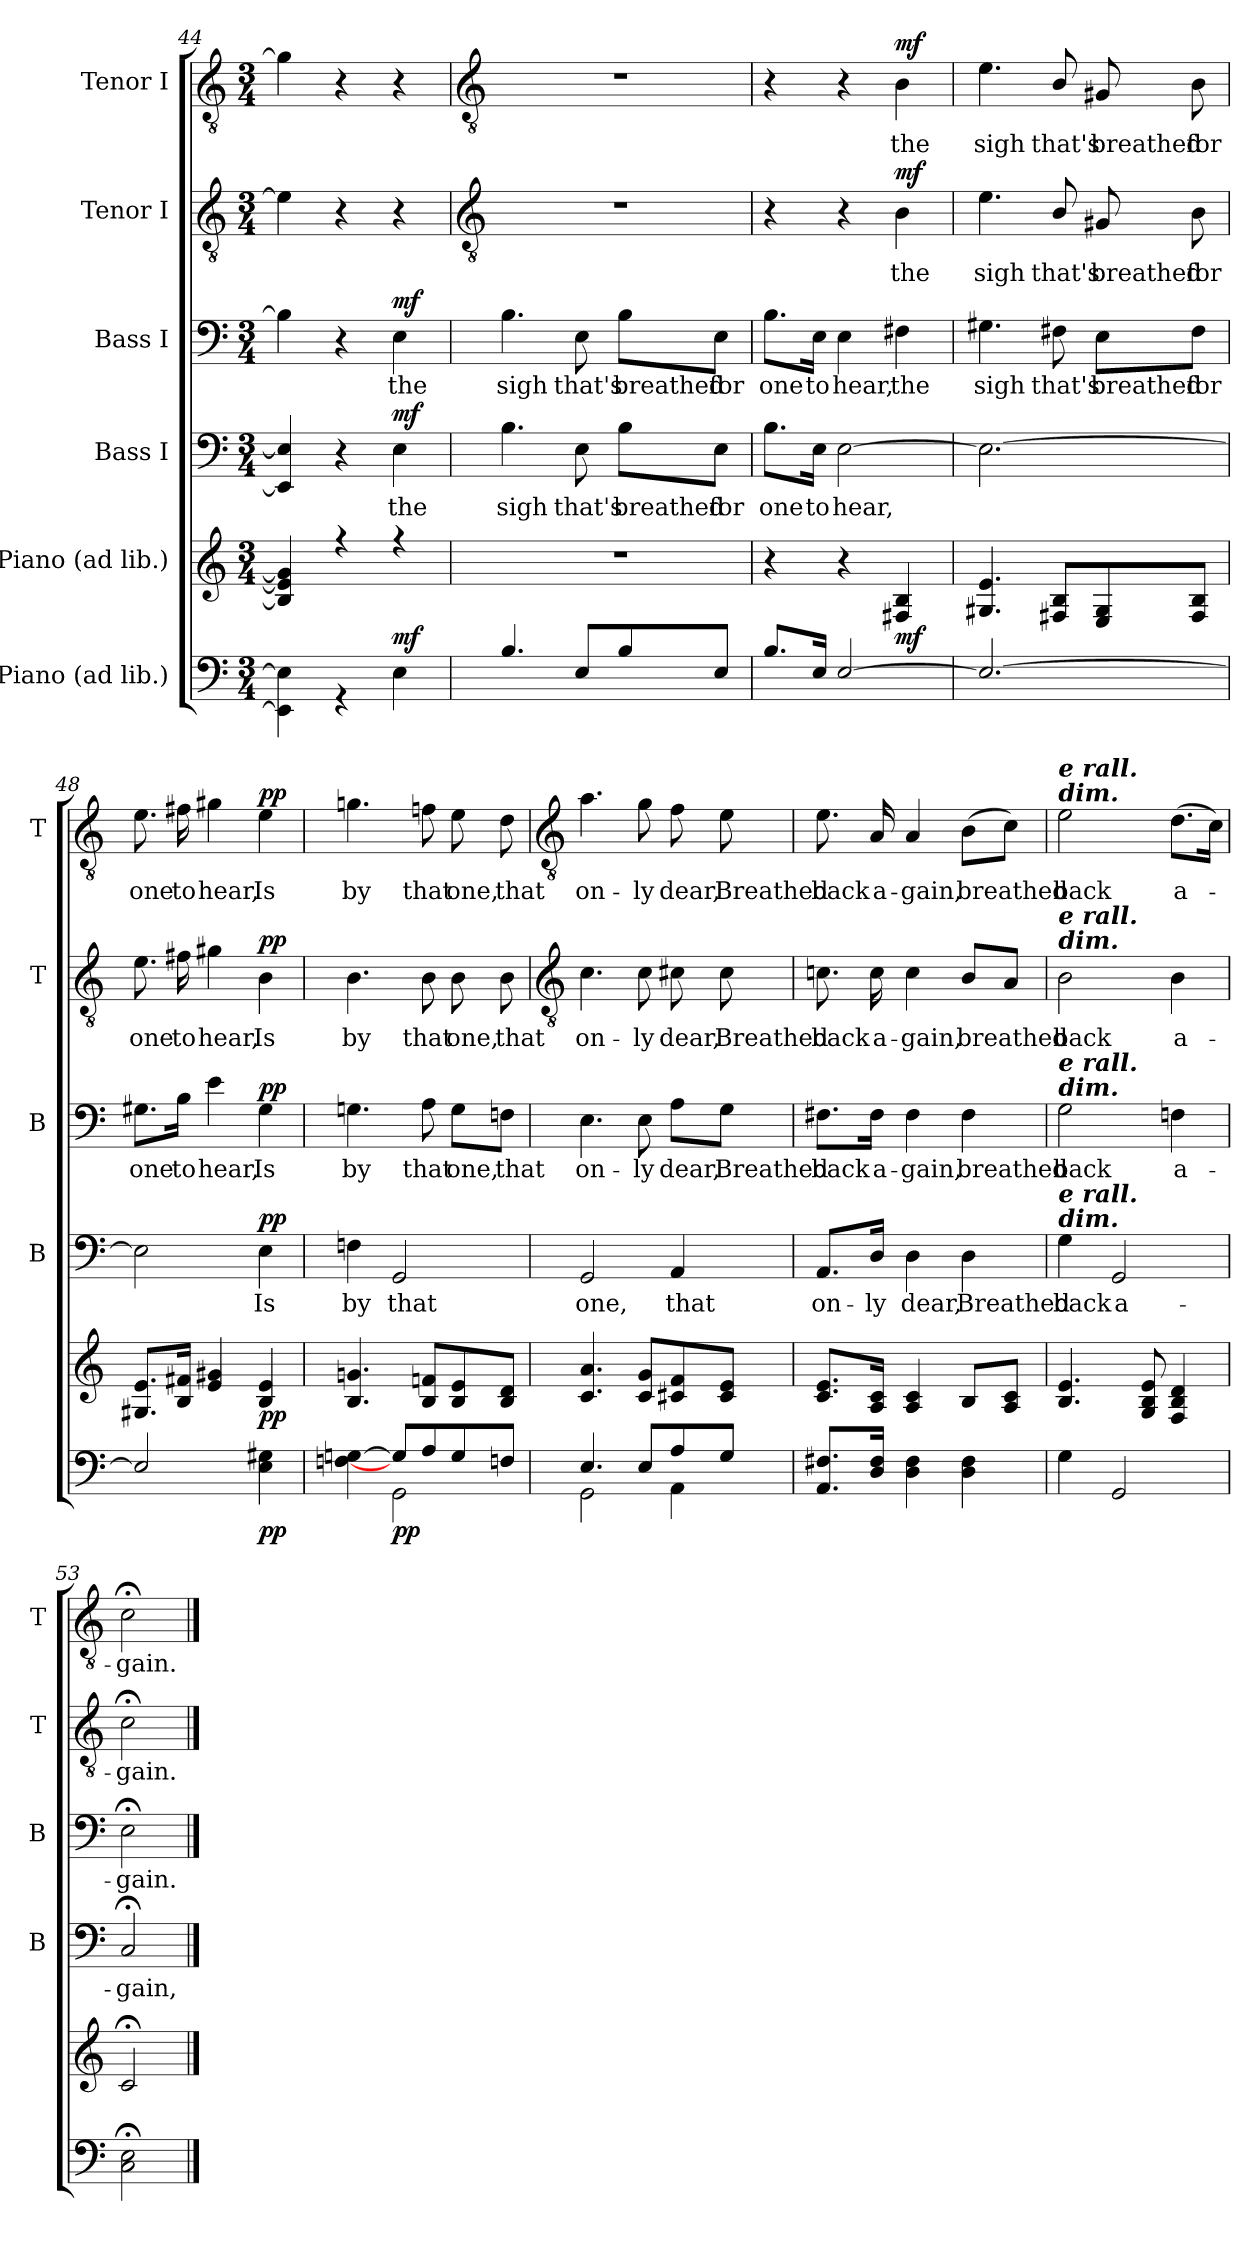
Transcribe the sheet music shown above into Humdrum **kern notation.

**kern	**dynam	**kern	**dynam	**kern	**text	**dynam	**kern	**text	**dynam	**kern	**text	**dynam	**kern	**text	**dynam
*part6	*part6	*part5	*part5	*part4	*part4	*part4	*part3	*part3	*part3	*part2	*part2	*part2	*part1	*part1	*part1
*staff6	*staff6	*staff5	*staff5	*staff4	*staff4	*staff4	*staff3	*staff3	*staff3	*staff2	*staff2	*staff2	*staff1	*staff1	*staff1
*I"Piano (ad lib.)	*	*I"Piano (ad lib.)	*	*I"Bass I	*	*	*I"Bass I	*	*	*I"Tenor I	*	*	*I"Tenor I	*	*
*	*	*	*	*I'B	*	*	*I'B	*	*	*I'T	*	*	*I'T	*	*
*clefF4	*	*clefG2	*	*clefF4	*	*	*clefF4	*	*	*clefGv2	*	*	*clefGv2	*	*
*k[]	*	*k[]	*	*k[]	*	*	*k[]	*	*	*k[]	*	*	*k[]	*	*
*C:	*	*C:	*	*C:	*	*	*C:	*	*	*C:	*	*	*C:	*	*
*M3/4	*	*M3/4	*	*M3/4	*	*	*M3/4	*	*	*M3/4	*	*	*M3/4	*	*
=44	=44	=44	=44	=44	=44	=44	=44	=44	=44	=44	=44	=44	=44	=44	=44
*^	*	*^	*	*	*	*	*	*	*	*	*	*	*	*	*
2.ryy	4EE] 4E]	.	4B] 4e] 4g#]	2.ryy	.	4EE] 4E]	.	.	4B]	.	.	4e]	.	.	4g#]	.	.
.	4r	.	4r	.	.	4r	.	.	4r	.	.	4r	.	.	4r	.	.
!	!	!LO:DY:a	!	!	!	!	!LO:LY:b	!LO:DY:b	!	!LO:LY:b	!LO:DY:b	!	!	!	!	!	!
.	4E	mf	4r	.	.	4E	the	mf	4E	the	mf	4r	.	.	4r	.	.
*	*	*	*v	*v	*	*	*	*	*	*	*	*	*	*	*	*	*
!!LO:LB:g=z
=45	=45	=45	=45	=45	=45	=45	=45	=45	=45	=45	=45	=45	=45	=45	=45	=45
*	*	*	*	*	*	*	*	*	*	*	*clefGv2	*	*	*clefGv2	*	*
!	!LO:N:vis=1	!	!LO:N:vis=1	!	!	!LO:LY:b	!	!	!LO:LY:b	!	!LO:N:vis=1	!	!	!LO:N:vis=1	!	!
4.B	2.ryy	.	2.r	.	4.B	sigh	.	4.B	sigh	.	2.r	.	.	2.r	.	.
!	!	!	!	!	!	!LO:LY:b	!	!	!LO:LY:b	!	!	!	!	!	!	!
8EL	.	.	.	.	8E	that's	.	8E	that's	.	.	.	.	.	.	.
!	!	!	!	!	!	!LO:LY:b	!	!	!LO:LY:b	!	!	!	!	!	!	!
8B	.	.	.	.	8B\L	breathed	.	8B\L	breathed	.	.	.	.	.	.	.
!	!	!	!	!	!	!LO:LY:b	!	!	!LO:LY:b	!	!	!	!	!	!	!
8EJ	.	.	.	.	8E\J	for	.	8E\J	for	.	.	.	.	.	.	.
=46	=46	=46	=46	=46	=46	=46	=46	=46	=46	=46	=46	=46	=46	=46	=46	=46
!	!LO:N:vis=1	!	!	!	!	!LO:LY:b	!	!	!LO:LY:b	!	!	!	!	!	!	!
8.BL	2.ryy	.	4r	.	8.B\L	one	.	8.B\L	one	.	4r	.	.	4r	.	.
!	!	!	!	!	!	!LO:LY:b	!	!	!LO:LY:b	!	!	!	!	!	!	!
16EJ	.	.	.	.	16E\Jk	to	.	16E\Jk	to	.	.	.	.	.	.	.
!	!	!	!	!	!	!LO:LY:b	!	!	!LO:LY:b	!	!	!	!	!	!	!
[2E	.	.	4r	.	[2E	hear,	.	4E	hear,	.	4r	.	.	4r	.	.
!	!	!	!	!LO:DY:b	!	!	!	!	!LO:LY:b	!	!	!LO:LY:b	!LO:DY:b	!	!LO:LY:b	!LO:DY:b
.	.	.	4F#X 4B	mf	.	.	.	4F#X	the	.	4B	the	mf	4B	the	mf
=47	=47	=47	=47	=47	=47	=47	=47	=47	=47	=47	=47	=47	=47	=47	=47	=47
!	!LO:N:vis=1	!	!	!	!	!	!	!	!LO:LY:b	!	!	!LO:LY:b	!	!	!LO:LY:b	!
2.E_	2.ryy	.	4.G#X 4.e	.	2.E_	.	.	4.G#X	sigh	.	4.e	sigh	.	4.e	sigh	.
!	!	!	!	!	!	!	!	!	!LO:LY:b	!	!	!LO:LY:b	!	!	!LO:LY:b	!
.	.	.	8F#X/ 8B/L	.	.	.	.	8F#X\	that's	.	8B/	that's	.	8B/	that's	.
!	!	!	!	!	!	!	!	!	!LO:LY:b	!	!	!LO:LY:b	!	!	!LO:LY:b	!
.	.	.	8E 8G#	.	.	.	.	8E\L	breathed	.	8G#X	breathed	.	8G#X	breathed	.
!	!	!	!	!	!	!	!	!	!LO:LY:b	!	!	!LO:LY:b	!	!	!LO:LY:b	!
.	.	.	8F# 8BJ	.	.	.	.	8F#\J	for	.	8B	for	.	8B	for	.
=48	=48	=48	=48	=48	=48	=48	=48	=48	=48	=48	=48	=48	=48	=48	=48	=48
!	!LO:N:vis=1	!	!	!	!	!	!	!	!LO:LY:b	!	!	!LO:LY:b	!	!	!LO:LY:b	!
2E]	2.ryy	.	8.G#X 8.eL	.	2E]	.	.	8.G#X\L	one	.	8.e	one	.	8.e	one	.
!	!	!	!	!	!	!	!	!	!LO:LY:b	!	!	!LO:LY:b	!	!	!LO:LY:b	!
.	.	.	16B 16f#XJ	.	.	.	.	16B\Jk	to	.	16f#X	to	.	16f#X	to	.
!	!	!	!	!	!	!	!	!	!LO:LY:b	!	!	!LO:LY:b	!	!	!LO:LY:b	!
.	.	.	4e 4g#X	.	.	.	.	4e	hear,	.	4g#X	hear,	.	4g#X	hear,	.
!	!	!LO:DY:b	!	!LO:DY:b	!	!LO:LY:b	!LO:DY:b	!	!LO:LY:b	!LO:DY:b	!	!LO:LY:b	!LO:DY:b	!	!LO:LY:b	!LO:DY:b
4E\ 4G#X\	.	pp	4B 4e	pp	4E	Is	pp	4G#	Is	pp	4B	Is	pp	4e	Is	pp
=49	=49	=49	=49	=49	=49	=49	=49	=49	=49	=49	=49	=49	=49	=49	=49	=49
!	!	!	!	!	!	!LO:LY:b	!	!	!LO:LY:b	!	!	!LO:LY:b	!	!	!LO:LY:b	!
[4Fn\ [4Gn\	4ryy	.	4.B 4.gn	.	4Fn	by	.	4.Gn	by	.	4.B	by	.	4.gn	by	.
!	!	!LO:DY:b	!	!	!	!LO:LY:b	!	!	!	!	!	!	!	!	!	!
8G/L]	2GG\	pp	.	.	2GG	that	.	.	.	.	.	.	.	.	.	.
!	!	!	!	!	!	!	!	!	!LO:LY:b	!	!	!LO:LY:b	!	!	!LO:LY:b	!
8A/	.	.	8B 8fnL	.	.	.	.	8A	that	.	8B	that	.	8fn	that	.
!	!	!	!	!	!	!	!	!	!LO:LY:b	!	!	!LO:LY:b	!	!	!LO:LY:b	!
8G/	.	.	8B 8e	.	.	.	.	8G\L	one,	.	8B	one,	.	8e	one,	.
!	!	!	!	!	!	!	!	!	!LO:LY:b	!	!	!LO:LY:b	!	!	!LO:LY:b	!
8Fn/J	.	.	8B 8dJ	.	.	.	.	8Fn\J	that	.	8B	that	.	8d	that	.
!!LO:LB:g=z
=50	=50	=50	=50	=50	=50	=50	=50	=50	=50	=50	=50	=50	=50	=50	=50	=50
*	*	*	*	*	*	*	*	*	*	*	*clefGv2	*	*	*clefGv2	*	*
!	!	!	!	!	!	!LO:LY:b	!	!	!LO:LY:b	!	!	!LO:LY:b	!	!	!LO:LY:b	!
4.E/	2GG\	.	4.c 4.a	.	2GG	one,	.	4.E	on-	.	4.c	on-	.	4.a	on-	.
!	!	!	!	!	!	!	!	!	!LO:LY:b	!	!	!LO:LY:b	!	!	!LO:LY:b	!
8E/L	.	.	8c 8gL	.	.	.	.	8E	-ly	.	8c	-ly	.	8g	-ly	.
!	!	!	!	!	!	!LO:LY:b	!	!	!LO:LY:b	!	!	!LO:LY:b	!	!	!LO:LY:b	!
8A/	4AA\	.	8c#X 8f	.	4AA	that	.	8A\L	dear,	.	8c#X	dear,	.	8f	dear,	.
!	!	!	!	!	!	!	!	!	!LO:LY:b	!	!	!LO:LY:b	!	!	!LO:LY:b	!
8G/J	.	.	8c# 8eJ	.	.	.	.	8G\J	Breathed	.	8c#	Breathed	.	8e	Breathed	.
=51	=51	=51	=51	=51	=51	=51	=51	=51	=51	=51	=51	=51	=51	=51	=51	=51
!	!	!	!	!	!	!LO:LY:b	!	!	!LO:LY:b	!	!	!LO:LY:b	!	!	!LO:LY:b	!
8.AA 8.F#XL	2.ryy	.	8.c 8.eL	.	8.AA/L	on-	.	8.F#X\L	back	.	8.cn	back	.	8.e	back	.
!	!	!	!	!	!	!LO:LY:b	!	!	!LO:LY:b	!	!	!LO:LY:b	!	!	!LO:LY:b	!
16D 16F#J	.	.	16A 16cJ	.	16D/Jk	-ly	.	16F#\Jk	a-	.	16c	a-	.	16A	a-	.
!	!	!	!	!	!	!LO:LY:b	!	!	!LO:LY:b	!	!	!LO:LY:b	!	!	!LO:LY:b	!
4D\ 4F#\	.	.	4A 4c	.	4D	dear,	.	4F#	-gain,	.	4c	-gain,	.	4A	-gain,	.
!	!	!	!	!	!	!LO:LY:b	!	!	!LO:LY:b	!	!	!LO:LY:b	!	!	!LO:LY:b	!
4D\ 4F#\	.	.	8BL	.	4D	Breathed	.	4F#	breathed	.	8BL	breathed	.	(>8BL	breathed	.
.	.	.	8A 8cJ	.	.	.	.	.	.	.	8AJ	.	.	8cJ)	.	.
=52	=52	=52	=52	=52	=52	=52	=52	=52	=52	=52	=52	=52	=52	=52	=52	=52
!	!	!	!	!	!	!	!	!	!	!	!	!	!	!LO:TX:a:Bi:t=dim.	!	!
!	!	!	!	!	!	!	!	!	!	!	!	!	!	!LO:TX:a:Bi:t=e rall.	!	!
!	!	!	!	!	!	!	!	!	!	!	!LO:TX:a:Bi:t=dim.	!	!	!	!	!
!	!	!	!	!	!	!	!	!	!	!	!LO:TX:a:Bi:t=e rall.	!	!	!	!	!
!	!	!	!	!	!	!	!	!LO:TX:a:Bi:t=dim.	!	!	!	!	!	!	!	!
!	!	!	!	!	!	!	!	!LO:TX:a:Bi:t=e rall.	!	!	!	!	!	!	!	!
!	!	!	!	!	!LO:TX:a:Bi:t=dim.	!	!	!	!	!	!	!	!	!	!	!
!	!	!	!	!	!LO:TX:a:Bi:t=e rall.	!	!	!	!	!	!	!	!	!	!	!
!	!	!	!	!	!	!LO:LY:b	!	!	!LO:LY:b	!	!	!LO:LY:b	!	!	!LO:LY:b	!
4G\	2.ryy	.	4.B 4.e	.	4G	-back	.	2G	back	.	2B	back	.	2e	back	.
!	!	!	!	!	!	!LO:LY:b	!	!	!	!	!	!	!	!	!	!
2GG	.	.	.	.	2GG	a-	.	.	.	.	.	.	.	.	.	.
.	.	.	8G 8B 8e	.	.	.	.	.	.	.	.	.	.	.	.	.
!	!	!	!	!	!	!	!	!	!LO:LY:b	!	!	!LO:LY:b	!	!	!LO:LY:b	!
.	.	.	4F 4B 4d	.	.	.	.	4Fn	a-	.	4B	a-	.	(>8.dL	a-	.
.	.	.	.	.	.	.	.	.	.	.	.	.	.	16cJ)	.	.
=53	=53	=53	=53	=53	=53	=53	=53	=53	=53	=53	=53	=53	=53	=53	=53	=53
!	!	!	!	!	!	!LO:LY:b	!	!	!LO:LY:b	!	!	!LO:LY:b	!	!	!LO:LY:b	!
2C; 2E;	2ryy	.	2c;<	.	2C;<	gain,	.	2E;<	-gain.	.	2c;<	gain.	.	2c;<	-gain.	.
*v	*v	*	*	*	*	*	*	*	*	*	*	*	*	*	*	*
==	==	==	==	==	==	==	==	==	==	==	==	==	==	==	==
*-	*-	*-	*-	*-	*-	*-	*-	*-	*-	*-	*-	*-	*-	*-	*-
